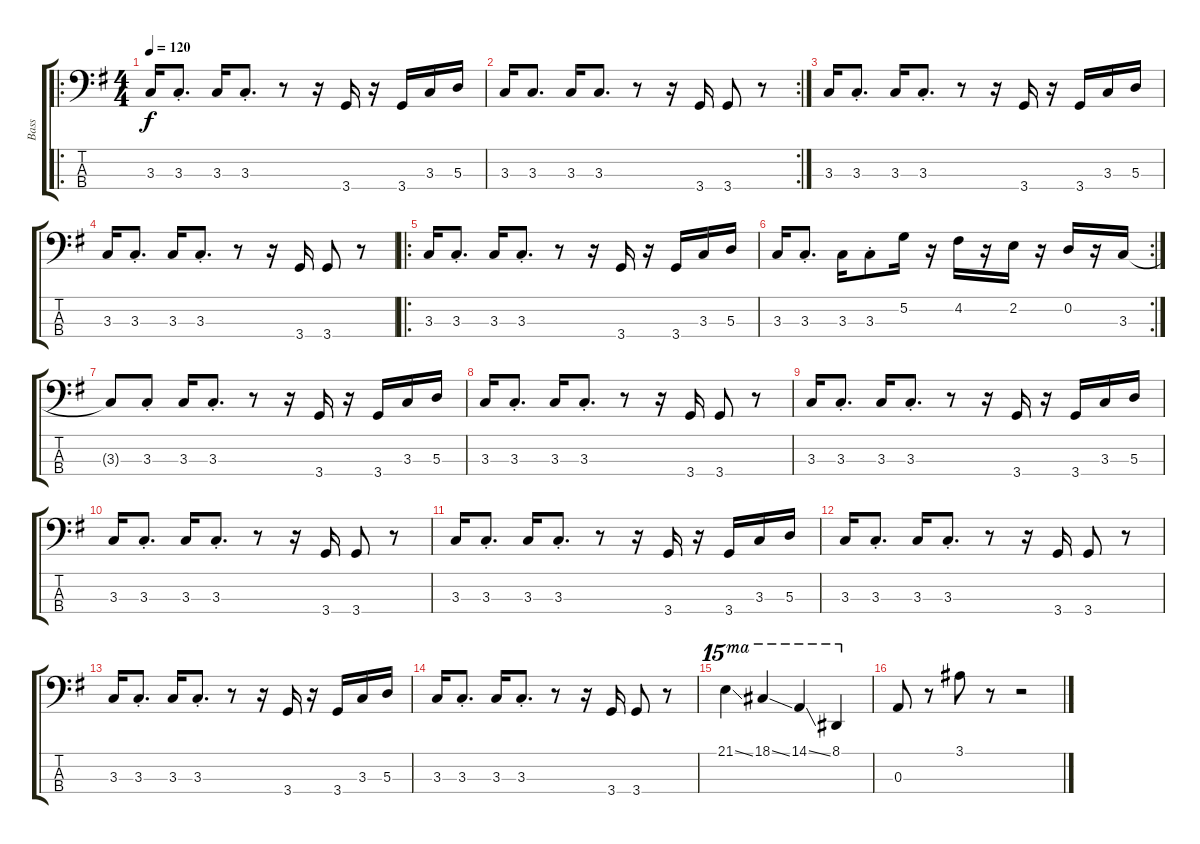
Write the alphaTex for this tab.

\track ("Bass" "Bass") {instrument electricbassfinger}
\staff {score tabs}
\tuning (G2 D2 A1 E1) {hide}
\ro
\ts (4 4)
\tempo 120
\clef f4
\ks g
3.3.16{dy f instrument electricbassfinger} 3.3{st}.8{d} 3.3.16 3.3{st}.8{d} r.8 r.16 3.4.16 r.16 3.4.16 3.3.16 5.3.16 |
\rc 2
3.3.16 3.3.8{d} 3.3.16 3.3.8{d} r.8 r.16 3.4.16 3.4.8 r.8 |
3.3.16 3.3{st}.8{d} 3.3.16 3.3{st}.8{d} r.8 r.16 3.4.16 r.16 3.4.16 3.3.16 5.3.16 |
3.3.16 3.3{st}.8{d} 3.3.16 3.3{st}.8{d} r.8 r.16 3.4.16 3.4.8 r.8 |
\ro
3.3.16 3.3{st}.8{d} 3.3.16 3.3{st}.8{d} r.8 r.16 3.4.16 r.16 3.4.16 3.3.16 5.3.16 |
\rc 2
3.3.16 3.3{st}.8{d} 3.3.16 3.3{st}.8 5.2.16 r.16 4.2.16 r.16 2.2.16 r.16 0.2.16 r.16 3.3.16 |
3.3{t}.8 3.3{st}.8 3.3.16 3.3{st}.8{d} r.8 r.16 3.4.16 r.16 3.4.16 3.3.16 5.3.16 |
3.3.16 3.3{st}.8{d} 3.3.16 3.3{st}.8{d} r.8 r.16 3.4.16 3.4.8 r.8 |
3.3.16 3.3{st}.8{d} 3.3.16 3.3{st}.8{d} r.8 r.16 3.4.16 r.16 3.4.16 3.3.16 5.3.16 |
3.3.16 3.3{st}.8{d} 3.3.16 3.3{st}.8{d} r.8 r.16 3.4.16 3.4.8 r.8 |
3.3.16 3.3{st}.8{d} 3.3.16 3.3{st}.8{d} r.8 r.16 3.4.16 r.16 3.4.16 3.3.16 5.3.16 |
3.3.16 3.3{st}.8{d} 3.3.16 3.3{st}.8{d} r.8 r.16 3.4.16 3.4.8 r.8 |
3.3.16 3.3{st}.8{d} 3.3.16 3.3{st}.8{d} r.8 r.16 3.4.16 r.16 3.4.16 3.3.16 5.3.16 |
3.3.16 3.3{st}.8{d} 3.3.16 3.3{st}.8{d} r.8 r.16 3.4.16 3.4.8 r.8 |
21.1{ss}.4{ot 15ma} 18.1{ss}.4{ot 15ma} 14.1{ss}.4{ot 15ma} 8.1.4{ot 15ma} |
0.3.8 r.8 3.1.8 r.8 r.2
